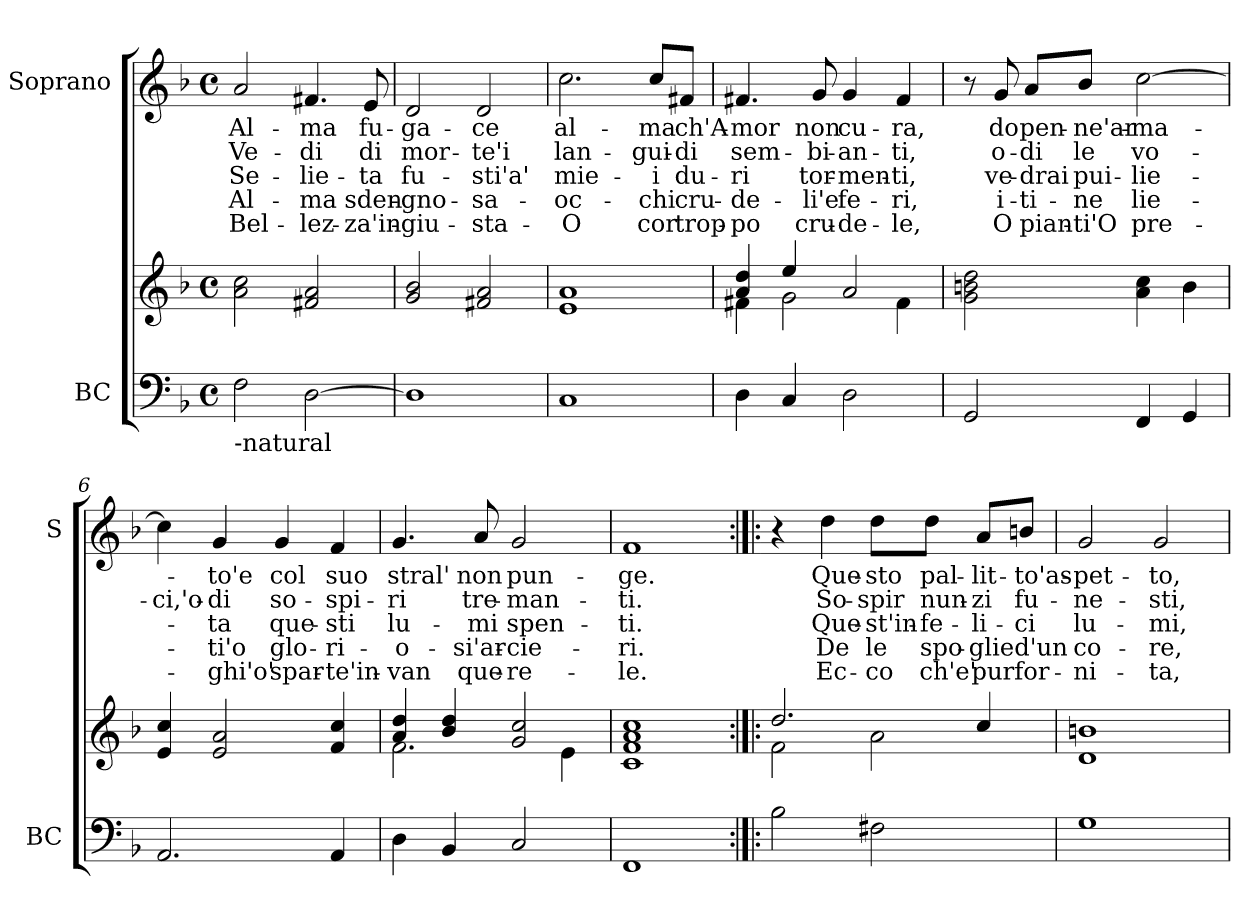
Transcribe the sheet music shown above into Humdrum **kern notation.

**kern	**kern	**kern	**text	**text	**text	**text	**text
*part2	*part2	*part1	*part1	*part1	*part1	*part1	*part1
*staff3	*staff2	*staff1	*staff1	*staff1	*staff1	*staff1	*staff1
*I"BC	*	*I"Soprano	*	*	*	*	*
*I'BC	*	*I'S	*	*	*	*	*
*clefF4	*clefG2	*clefG2	*	*	*	*	*
*k[b-]	*k[b-]	*k[b-]	*	*	*	*	*
*F:	*F:	*F:	*	*	*	*	*
*M4/4	*M4/4	*M4/4	*	*	*	*	*
*met(c)	*met(c)	*met(c)	*	*	*	*	*
=1	=1	=1	=1	=1	=1	=1	=1
!LO:TX:b:t=-natural	!	!	!	!	!	!	!
2F\	2a\ 2cc\	2a/	Al-	Ve-	Se-	Al-	Bel-
[2D\	2f#X/ 2a/	4.f#X/	-ma	-di	-lie-	-ma	-lez-
.	.	8e/	fu-	di	-ta	sden-	-za'in-
=2	=2	=2	=2	=2	=2	=2	=2
1D]	2g/ 2b-/	2d/	-ga-	mor-	fu-	-gno-	-giu-
.	2f#X/ 2a/	2d/	-ce	-te'i	-sti'a'	-sa-	-sta-
=3	=3	=3	=3	=3	=3	=3	=3
1C	1e 1a	2.cc\	al-	lan-	mie-	-oc-	-O
.	.	8cc/L	-ma	-gui-	-i	-chi	cor
.	.	8f#X/J	ch'A-	-di	du-	cru-	trop-
=4	=4	=4	=4	=4	=4	=4	=4
*	*^	*	*	*	*	*	*
4D\	4a/ 4dd/	4f#X\	4.f#X/	-mor	sem-	-ri	-de-	-po
4C/	4ee/	2g\	.	.	.	.	.	.
.	.	.	8g/	non	-bi-	tor-	-li'e	cru-
2D\	2a/	.	4g/	cu-	-an-	-men-	fe-	-de-
.	.	4f#\	4f#/	-ra,	-ti,	-ti,	-ri,	-le,
*	*v	*v	*	*	*	*	*	*
!!LO:LB:g=z
=5	=5	=5	=5	=5	=5	=5	=5
2GG/	2g\ 2bn\ 2dd\	8r	.	.	.	.	.
.	.	8g/	do	o-	ve-	i-	O
.	.	8a/L	pen-	-di	-drai	-ti-	pian-
.	.	8b-/J	-ne'ar-	le	pui-	-ne	-ti'O
4FF/	4a\ 4cc\	[2cc\	-ma-	vo-	-lie-	lie-	pre-
4GG/	4b\	.	.	.	.	.	.
=6	=6	=6	=6	=6	=6	=6	=6
2.AA/	4e/ 4cc/	4cc\]	.	-ci,'o-	.	.	.
.	2e/ 2a/	4g/	-to'e	-di	-ta	-ti'o	-ghi'o'
.	.	4g/	col	so-	que-	glo-	spar-
4AA/	4f/ 4cc/	4f/	suo	-spi-	-sti	-ri-	-te'in-
=7	=7	=7	=7	=7	=7	=7	=7
*	*^	*	*	*	*	*	*
4D\	4a/ 4dd/	2.f\	4.g/	stral'	-ri	lu-	-o-	-van
4BB-/	4b-/ 4dd/	.	.	.	.	.	.	.
.	.	.	8a/	non	tre-	-mi	-si'ar-	que-
2C/	2g/ 2cc/	.	2g/	pun-	-man-	spen-	-cie-	-re-
.	.	4e\	.	.	.	.	.	.
*	*v	*v	*	*	*	*	*	*
=8	=8	=8	=8	=8	=8	=8	=8
1FF	1c 1f 1a 1cc	1f	-ge.	-ti.	-ti.	-ri.	-le.
!!LO:LB:g=z
=9:|!|:	=9:|!|:	=9:|!|:	=9:|!|:	=9:|!|:	=9:|!|:	=9:|!|:	=9:|!|:
*	*^	*	*	*	*	*	*
2B-\	2.dd/	2f\	4r	.	.	.	.	.
.	.	.	4dd\	Que-	So-	Que-	De	Ec-
2F#X\	.	2a\	8dd\L	-sto	-spir	-st'in-	le	-co
.	.	.	8dd\J	pal-	nun-	-fe-	spo-	ch'e'
.	4cc/	.	8a/L	-lit-	-zi	-li-	-glie	pur
.	.	.	8bn/J	-to'as-	fu-	-ci	d'un	for-
*	*v	*v	*	*	*	*	*	*
=10	=10	=10	=10	=10	=10	=10	=10
1G	1d 1bn	2g/	-pet-	-ne-	lu-	co-	-ni-
.	.	2g/	-to,	-sti,	-mi,	-re,	-ta,
=	=	=	=	=	=	=	=
*-	*-	*-	*-	*-	*-	*-	*-
